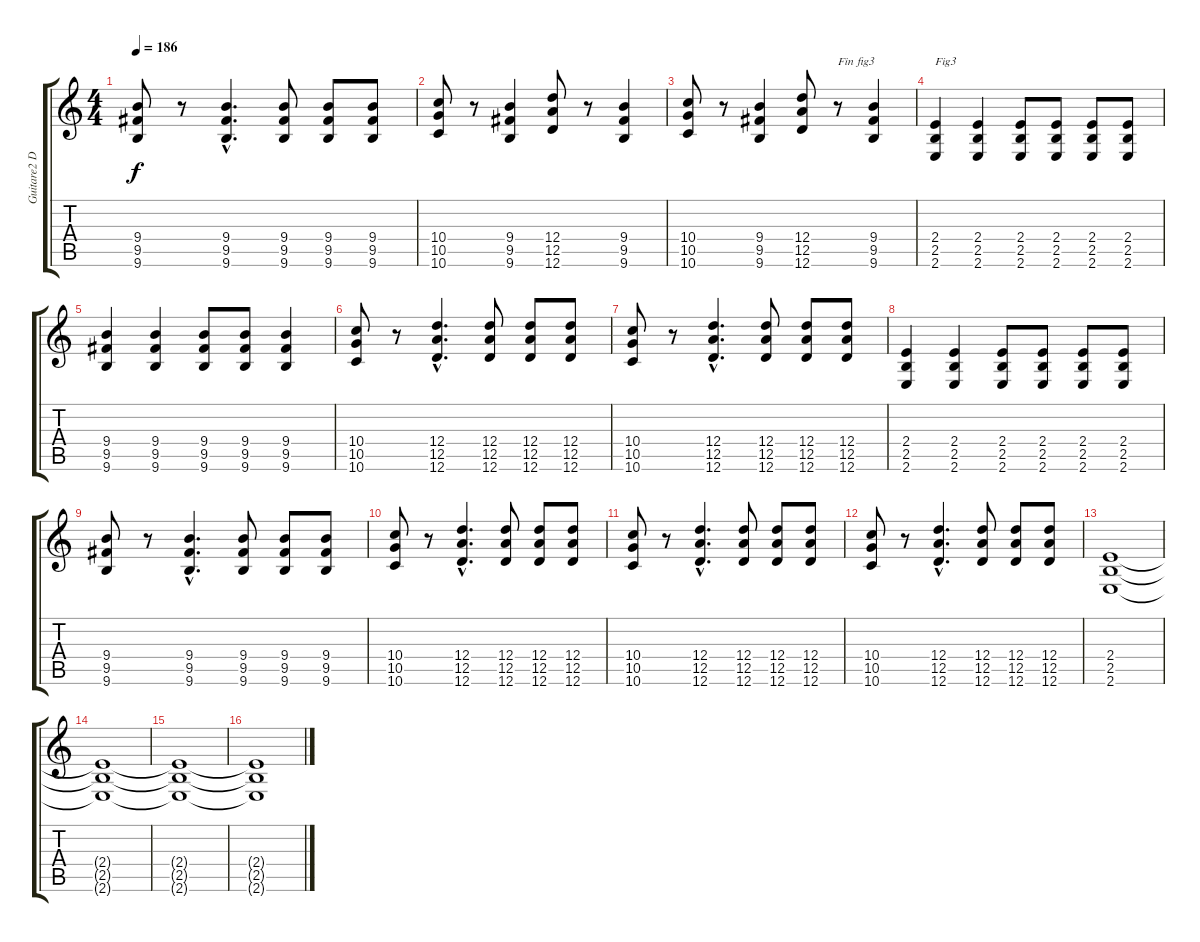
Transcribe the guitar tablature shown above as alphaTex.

\track ("Guitare2 Dr-D" "Guitare2 D") {instrument distortionguitar}
\staff {score tabs}
\tuning (E4 B3 G3 D3 A2 D2) {hide}
\ts (4 4)
\tempo 186
\clef g2
\ks c
(9.4 9.5 9.6).8{dy f} r.8 (9.4{hac} 9.5{hac} 9.6{hac}).4{d} (9.4 9.5 9.6).8 (9.4 9.5 9.6).8 (9.4 9.5 9.6).8 |
(10.4 10.5 10.6).8 r.8 (9.4 9.5 9.6).4 (12.4 12.5 12.6).8 r.8 (9.4 9.5 9.6).4 |
(10.4 10.5 10.6).8 r.8 (9.4 9.5 9.6).4 (12.4 12.5 12.6).8 r.8{txt "Fin fig3"} (9.4 9.5 9.6).4 |
(2.4 2.5 2.6).4{txt "Fig3"} (2.4 2.5 2.6).4 (2.4 2.5 2.6).8 (2.4 2.5 2.6).8 (2.4 2.5 2.6).8 (2.4 2.5 2.6).8 |
(9.4 9.5 9.6).4 (9.4 9.5 9.6).4 (9.4 9.5 9.6).8 (9.4 9.5 9.6).8 (9.4 9.5 9.6).4 |
(10.4 10.5 10.6).8 r.8 (12.4{hac} 12.5{hac} 12.6{hac}).4{d} (12.4 12.5 12.6).8 (12.4 12.5 12.6).8 (12.4 12.5 12.6).8 |
(10.4 10.5 10.6).8 r.8 (12.4{hac} 12.5{hac} 12.6{hac}).4{d} (12.4 12.5 12.6).8 (12.4 12.5 12.6).8 (12.4 12.5 12.6).8 |
(2.4 2.5 2.6).4 (2.4 2.5 2.6).4 (2.4 2.5 2.6).8 (2.4 2.5 2.6).8 (2.4 2.5 2.6).8 (2.4 2.5 2.6).8 |
(9.4 9.5 9.6).8 r.8 (9.4{hac} 9.5{hac} 9.6{hac}).4{d} (9.4 9.5 9.6).8 (9.4 9.5 9.6).8 (9.4 9.5 9.6).8 |
(10.4 10.5 10.6).8 r.8 (12.4{hac} 12.5{hac} 12.6{hac}).4{d} (12.4 12.5 12.6).8 (12.4 12.5 12.6).8 (12.4 12.5 12.6).8 |
(10.4 10.5 10.6).8 r.8 (12.4{hac} 12.5{hac} 12.6{hac}).4{d} (12.4 12.5 12.6).8 (12.4 12.5 12.6).8 (12.4 12.5 12.6).8 |
(10.4 10.5 10.6).8 r.8 (12.4{hac} 12.5{hac} 12.6{hac}).4{d} (12.4 12.5 12.6).8 (12.4 12.5 12.6).8 (12.4 12.5 12.6).8 |
(2.4 2.5 2.6).1 |
(2.4{t} 2.5{t} 2.6{t}).1{volume 6} |
(2.4{t} 2.5{t} 2.6{t}).1 |
(2.4{t} 2.5{t} 2.6{t}).1
